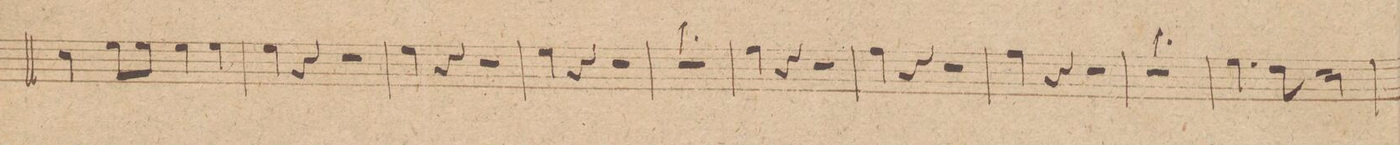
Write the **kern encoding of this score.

**kern	**dynam
*I"Corno 1mo in C.	*
*clefG2	*
*k[]	*
*met(c|)	*
*M2/2	*
4cc\	.
*8\right	*
8ee\L	.
8ee\J	.
4ee\	.
4ee\	.
=22	=22
4ee\	.
4r	.
2r	.
=23	=23
4ee\	.
4r	.
2r	.
=24	=24
4ee\	.
4r	.
2r	.
=25	=25
1r	.
=26	=26
4ff\	.
4r	.
2r	.
=27	=27
4ff\	.
4r	.
2r	.
=28	=28
4ff\	.
4r	.
2r	.
=29	=29
1r	.
=30	=30
4.ee\	.
8dd\	.
*2\right	*
2cc\	.
=31	=31
*-	*-
